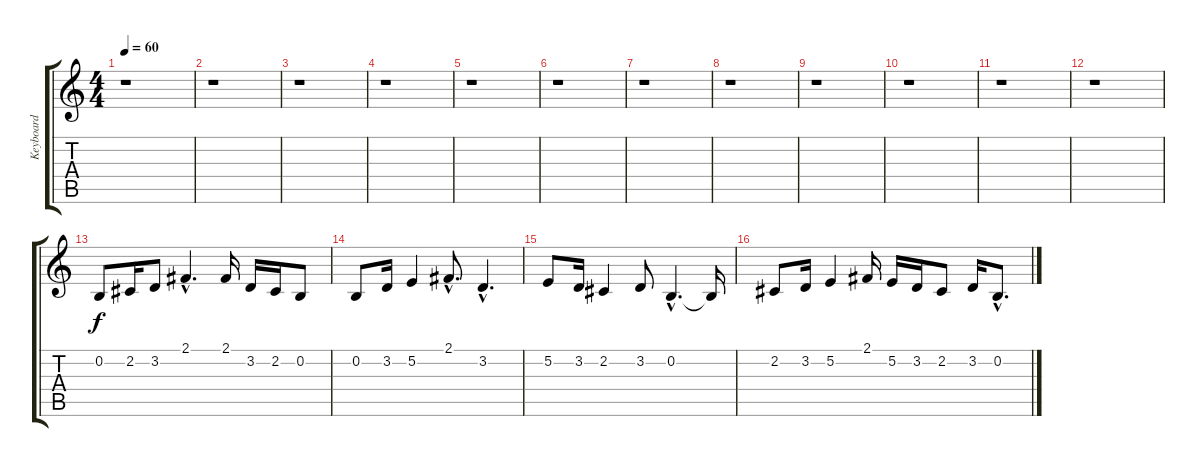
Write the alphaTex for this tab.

\track ("Keyboard" "Keyboard") {instrument harmonica}
\staff {score tabs}
\tuning (E4 B3 G3 D3 A2 E2) {hide}
\ts (4 4)
\tempo 60
\clef g2
\ks c
r.1{dy f} |
r.1 |
r.1 |
r.1 |
r.1 |
r.1 |
r.1 |
r.1 |
r.1 |
r.1 |
r.1 |
r.1 |
0.2.8 2.2.16 3.2.8 2.1{hac}.4{d} 2.1.16 3.2.16 2.2.16 0.2.8 |
0.2.8 3.2.16 5.2.4 2.1{hac}.8{d} 3.2{hac}.4{d} |
5.2.8 3.2.16 2.2.4 3.2.8 0.2{hac}.4{d} 0.2{t}.16 |
2.2.8 3.2.16 5.2.4 2.1.16 5.2.16 3.2.16 2.2.8 3.2.16 0.2{hac}.8{d}
